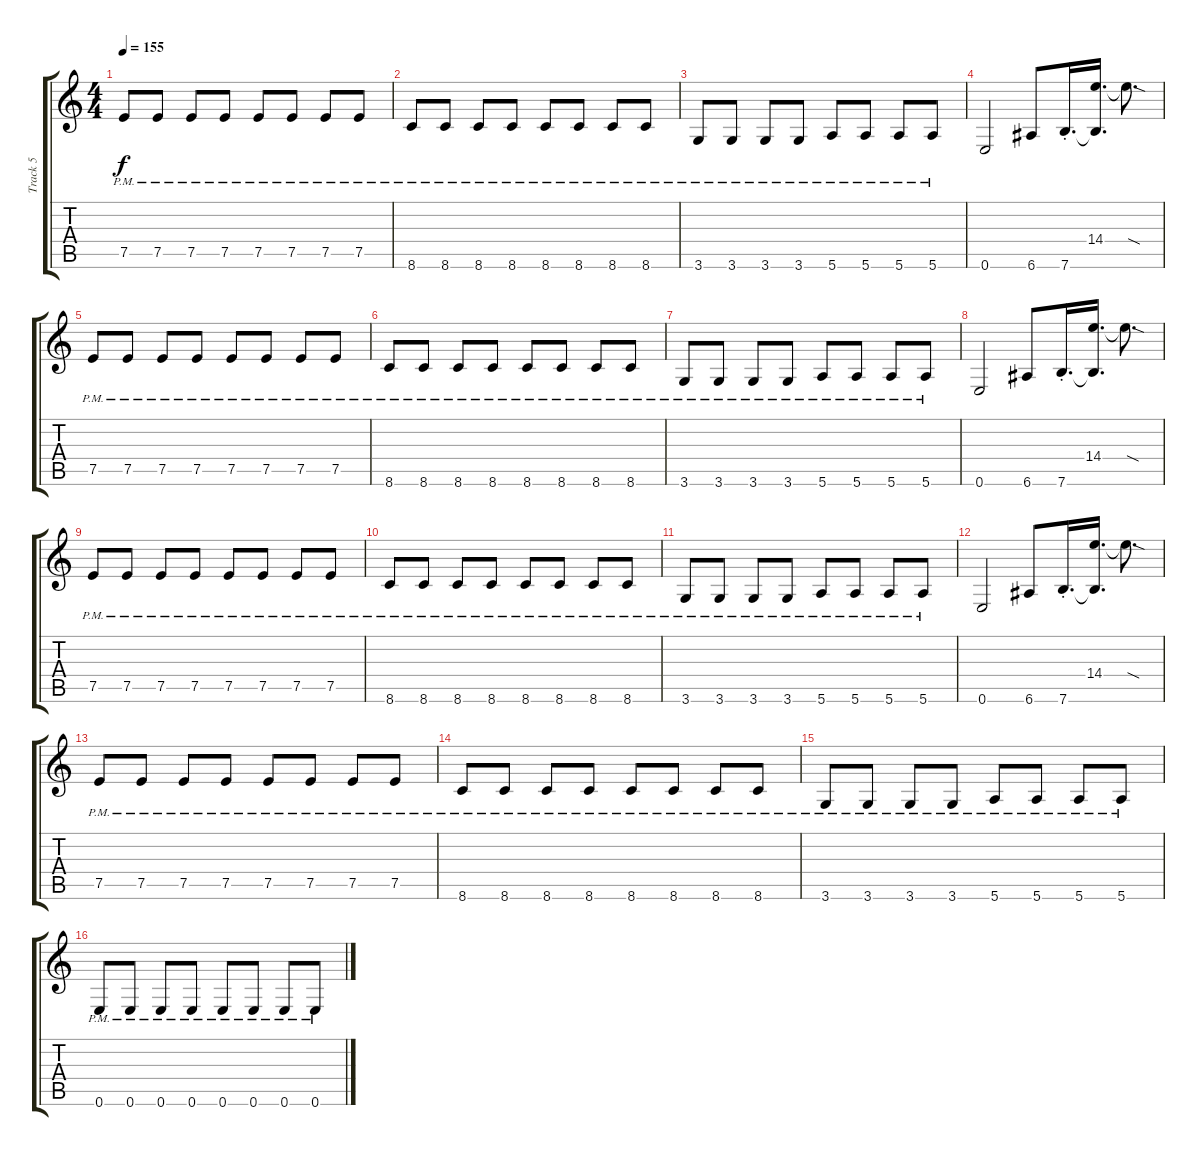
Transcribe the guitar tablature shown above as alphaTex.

\track ("Track 5" "Track 5") {instrument distortionguitar}
\staff {score tabs}
\tuning (E4 B3 G3 D3 A2 E2) {hide}
\ts (4 4)
\tempo 155
\clef g2
\ks c
7.5{pm}.8{dy f} 7.5{pm}.8 7.5{pm}.8 7.5{pm}.8 7.5{pm}.8 7.5{pm}.8 7.5{pm}.8 7.5{pm}.8 |
8.6{pm}.8 8.6{pm}.8 8.6{pm}.8 8.6{pm}.8 8.6{pm}.8 8.6{pm}.8 8.6{pm}.8 8.6{pm}.8 |
3.6{pm}.8 3.6{pm}.8 3.6{pm}.8 3.6{pm}.8 5.6{pm}.8 5.6{pm}.8 5.6{pm}.8 5.6{pm}.8 |
0.6.2 6.6.8 7.6{st}.16{d} (14.4 7.6{t}).16{d} 14.4{sod t}.8{d} |
7.5{pm}.8 7.5{pm}.8 7.5{pm}.8 7.5{pm}.8 7.5{pm}.8 7.5{pm}.8 7.5{pm}.8 7.5{pm}.8 |
8.6{pm}.8 8.6{pm}.8 8.6{pm}.8 8.6{pm}.8 8.6{pm}.8 8.6{pm}.8 8.6{pm}.8 8.6{pm}.8 |
3.6{pm}.8 3.6{pm}.8 3.6{pm}.8 3.6{pm}.8 5.6{pm}.8 5.6{pm}.8 5.6{pm}.8 5.6{pm}.8 |
0.6.2 6.6.8 7.6{st}.16{d} (14.4 7.6{t}).16{d} 14.4{sod t}.8{d} |
7.5{pm}.8 7.5{pm}.8 7.5{pm}.8 7.5{pm}.8 7.5{pm}.8 7.5{pm}.8 7.5{pm}.8 7.5{pm}.8 |
8.6{pm}.8 8.6{pm}.8 8.6{pm}.8 8.6{pm}.8 8.6{pm}.8 8.6{pm}.8 8.6{pm}.8 8.6{pm}.8 |
3.6{pm}.8 3.6{pm}.8 3.6{pm}.8 3.6{pm}.8 5.6{pm}.8 5.6{pm}.8 5.6{pm}.8 5.6{pm}.8 |
0.6.2 6.6.8 7.6{st}.16{d} (14.4 7.6{t}).16{d} 14.4{sod t}.8{d} |
7.5{pm}.8 7.5{pm}.8 7.5{pm}.8 7.5{pm}.8 7.5{pm}.8 7.5{pm}.8 7.5{pm}.8 7.5{pm}.8 |
8.6{pm}.8 8.6{pm}.8 8.6{pm}.8 8.6{pm}.8 8.6{pm}.8 8.6{pm}.8 8.6{pm}.8 8.6{pm}.8 |
3.6{pm}.8 3.6{pm}.8 3.6{pm}.8 3.6{pm}.8 5.6{pm}.8 5.6{pm}.8 5.6{pm}.8 5.6{pm}.8 |
0.6{pm}.8 0.6{pm}.8 0.6{pm}.8 0.6{pm}.8 0.6{pm}.8 0.6{pm}.8 0.6{pm}.8 0.6{pm}.8
